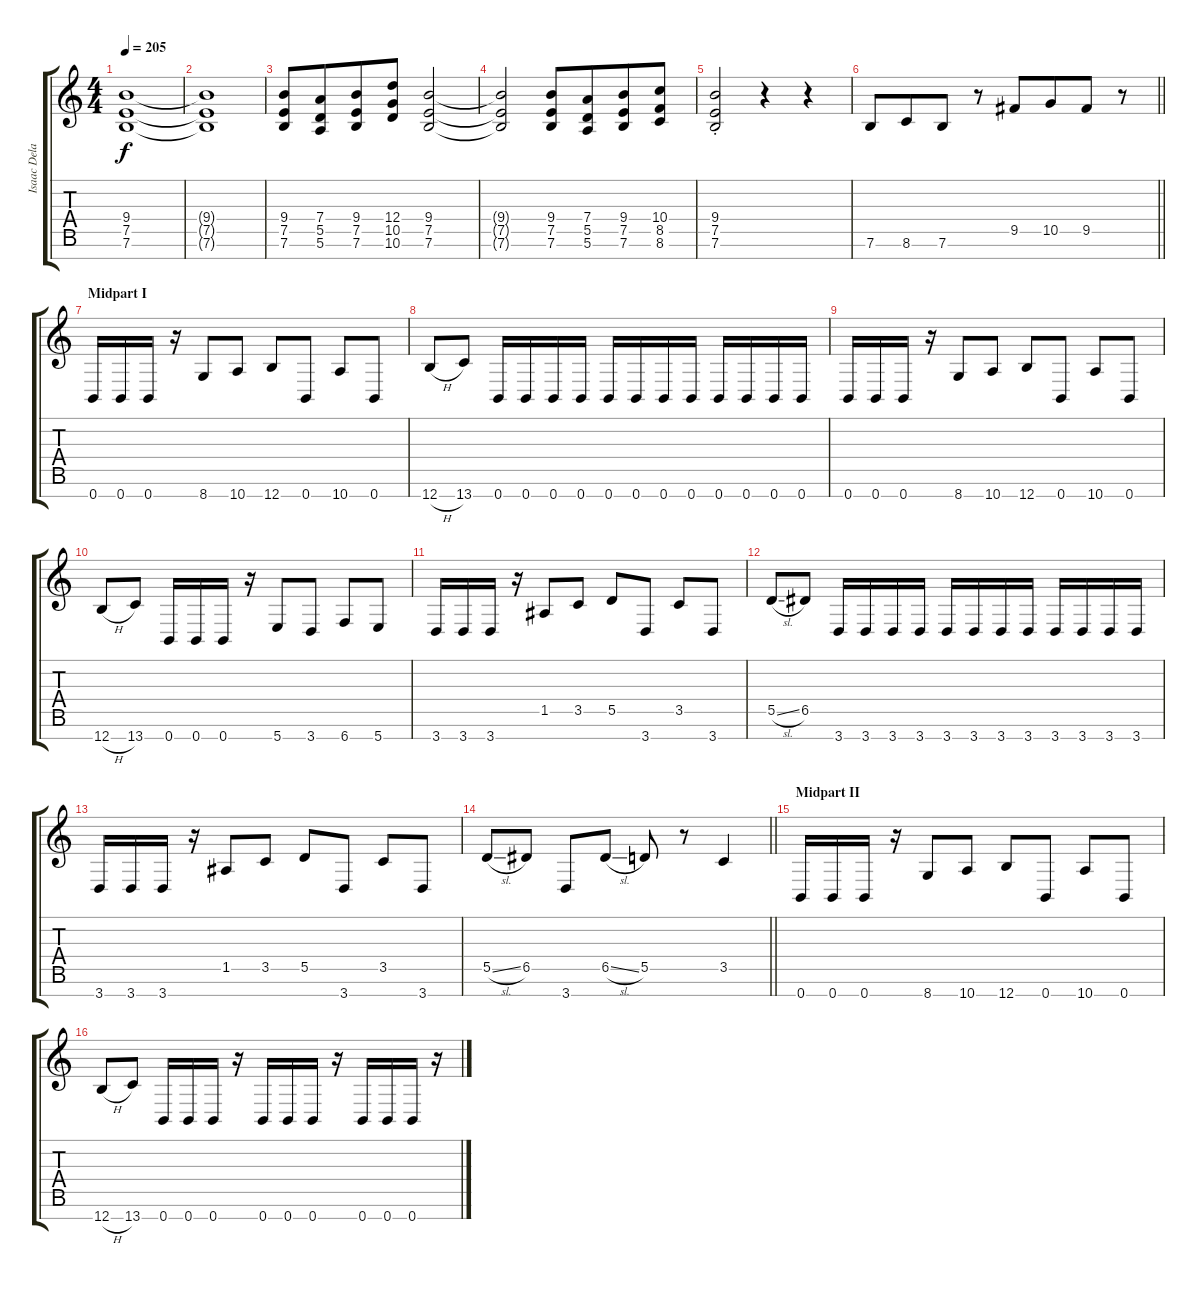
\track ("Isaac Delahaye" "Isaac Dela") {instrument distortionguitar}
\staff {score tabs}
\tuning (E4 B3 G3 D3 A2 E2 B1) {hide}
\ts (4 4)
\tempo 205
\clef g2
\ks c
(9.4{t} 7.5{t} 7.6{t}).1{dy f} |
(9.4{t} 7.5{t} 7.6{t}).1 |
(9.4 7.5 7.6).8 (7.4 5.5 5.6).8{beam merge} (9.4 7.5 7.6).8 (12.4 10.5 10.6).8 (9.4 7.5 7.6).2 |
(9.4{t} 7.5{t} 7.6{t}).2 (9.4 7.5 7.6).8 (7.4 5.5 5.6).8{beam merge} (9.4 7.5 7.6).8 (10.4 8.5 8.6).8 |
(9.4{st} 7.5{st} 7.6{st}).2 r.4 r.4 |
\barLineRight lightlight
7.6.8 8.6.8{beam merge} 7.6.8 r.8 9.5.8 10.5.8{beam merge} 9.5.8 r.8 |
\section ("" "Midpart I")
0.7.16 0.7.16 0.7.16 r.16 8.7.8 10.7.8 12.7.8 0.7.8 10.7.8 0.7.8 |
12.7{h}.8 13.7.8 0.7.16 0.7.16 0.7.16 0.7.16 0.7.16 0.7.16 0.7.16 0.7.16 0.7.16 0.7.16 0.7.16 0.7.16 |
0.7.16 0.7.16 0.7.16 r.16 8.7.8 10.7.8 12.7.8 0.7.8 10.7.8 0.7.8 |
12.7{h}.8 13.7.8 0.7.16 0.7.16 0.7.16 r.16 5.7.8 3.7.8 6.7.8 5.7.8 |
3.7.16 3.7.16 3.7.16 r.16 1.5.8 3.5.8 5.5.8 3.7.8 3.5.8 3.7.8 |
5.5{sl}.8 6.5.8 3.7.16 3.7.16 3.7.16 3.7.16 3.7.16 3.7.16 3.7.16 3.7.16 3.7.16 3.7.16 3.7.16 3.7.16 |
3.7.16 3.7.16 3.7.16 r.16 1.5.8 3.5.8 5.5.8 3.7.8 3.5.8 3.7.8 |
\barLineRight lightlight
5.5{sl}.8 6.5.8 3.7.8 6.5{sl}.8 5.5.8 r.8 3.5.4 |
\section ("" "Midpart II")
0.7.16 0.7.16 0.7.16 r.16 8.7.8 10.7.8 12.7.8 0.7.8 10.7.8 0.7.8 |
12.7{h}.8 13.7.8 0.7.16 0.7.16 0.7.16 r.16 0.7.16 0.7.16 0.7.16 r.16 0.7.16 0.7.16 0.7.16 r.16
